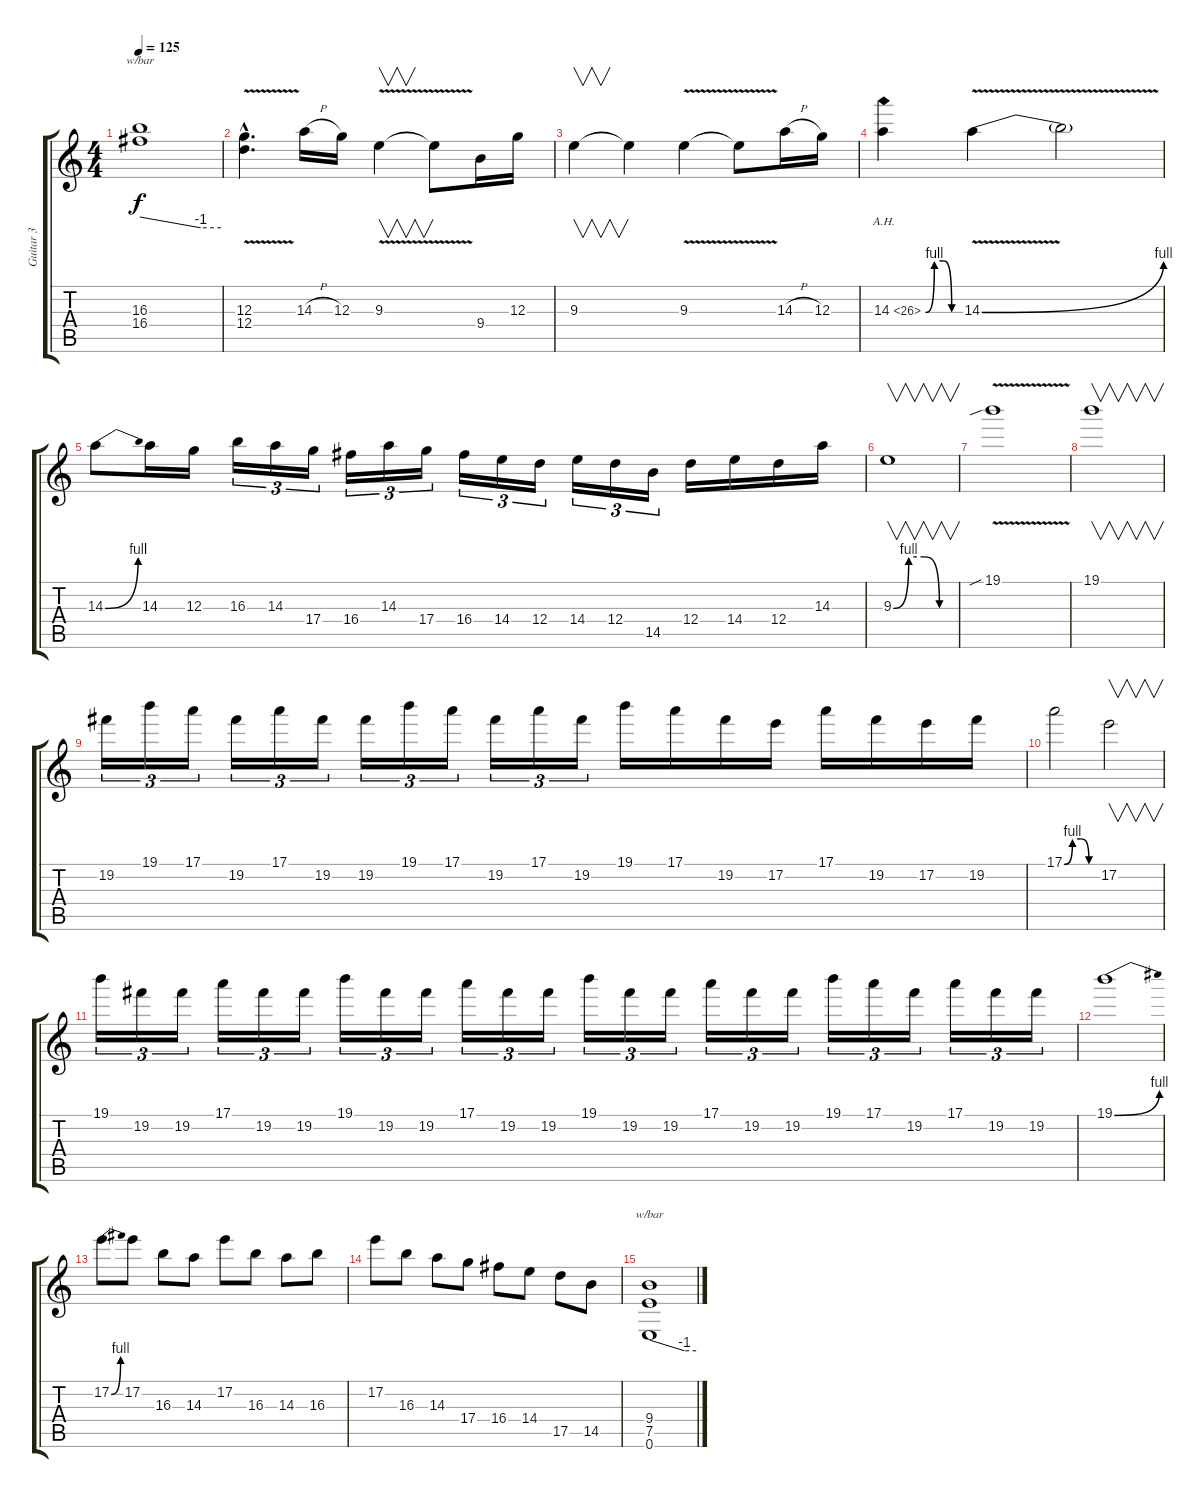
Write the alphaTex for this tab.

\track ("Guitar 3" "Guitar 3") {instrument distortionguitar}
\staff {score tabs}
\tuning (E4 B3 G3 D3 A2 E2) {hide}
\ts (4 4)
\tempo 125
\clef g2
\ks c
(16.3 16.4).1{tbe (custom default 0 0 45 -4 60 -4) dy f} |
(12.3{v hac} 12.4{hac}).4{d} 14.3{h}.16 12.3.16 9.3{v}.4{v} 9.3{t}.8 9.4.16 12.3.16 |
9.3.4{v} 9.3{t}.4 9.3{v}.4 9.3{t}.8 14.3{h}.16 12.3.16 |
14.3{be (custom 0 0 15 4 30 4 45 0 60 0) ah 12}.4 14.3{be (bend 0 0 60 4) v}.4 14.3{t}.2 |
14.3{be (bend 0 0 60 4)}.8 14.3.16 12.3.16 16.3.16{tu (3 2)} 14.3.16{tu (3 2)} 17.4.16{tu (3 2)} 16.4.16{tu (3 2)} 14.3.16{tu (3 2)} 17.4.16{tu (3 2)} 16.4.16{tu (3 2)} 14.4.16{tu (3 2)} 12.4.16{tu (3 2)} 14.4.16{tu (3 2)} 12.4.16{tu (3 2)} 14.5.16{tu (3 2)} 12.4.16 14.4.16 12.4.16 14.3.16 |
9.3{be (custom 0 0 15 4 30 4 45 0 60 0)}.1{v} |
19.1{v sib}.1 |
19.1.1{v} |
19.2.16{tu (3 2)} 19.1.16{tu (3 2)} 17.1.16{tu (3 2)} 19.2.16{tu (3 2)} 17.1.16{tu (3 2)} 19.2.16{tu (3 2)} 19.2.16{tu (3 2)} 19.1.16{tu (3 2)} 17.1.16{tu (3 2)} 19.2.16{tu (3 2)} 17.1.16{tu (3 2)} 19.2.16{tu (3 2)} 19.1.16 17.1.16 19.2.16 17.2.16 17.1.16 19.2.16 17.2.16 19.2.16 |
17.1{be (custom 0 0 15 4 30 4 45 0 60 0)}.2 17.2.2{v} |
19.1.16{tu (3 2)} 19.2.16{tu (3 2)} 19.2.16{tu (3 2)} 17.1.16{tu (3 2)} 19.2.16{tu (3 2)} 19.2.16{tu (3 2)} 19.1.16{tu (3 2)} 19.2.16{tu (3 2)} 19.2.16{tu (3 2)} 17.1.16{tu (3 2)} 19.2.16{tu (3 2)} 19.2.16{tu (3 2)} 19.1.16{tu (3 2)} 19.2.16{tu (3 2)} 19.2.16{tu (3 2)} 17.1.16{tu (3 2)} 19.2.16{tu (3 2)} 19.2.16{tu (3 2)} 19.1.16{tu (3 2)} 17.1.16{tu (3 2)} 19.2.16{tu (3 2)} 17.1.16{tu (3 2)} 19.2.16{tu (3 2)} 19.2.16{tu (3 2)} |
19.1{be (bend 0 0 60 4)}.1 |
17.2{be (bend 0 0 60 4)}.8 17.2.8 16.3.8 14.3.8 17.2.8 16.3.8 14.3.8 16.3.8 |
17.2.8 16.3.8 14.3.8 17.4.8 16.4.8 14.4.8 17.5.8 14.5.8 |
(9.4 7.5 0.6).1{tbe (custom default 0 0 45 -4 60 -4) volume 0}
